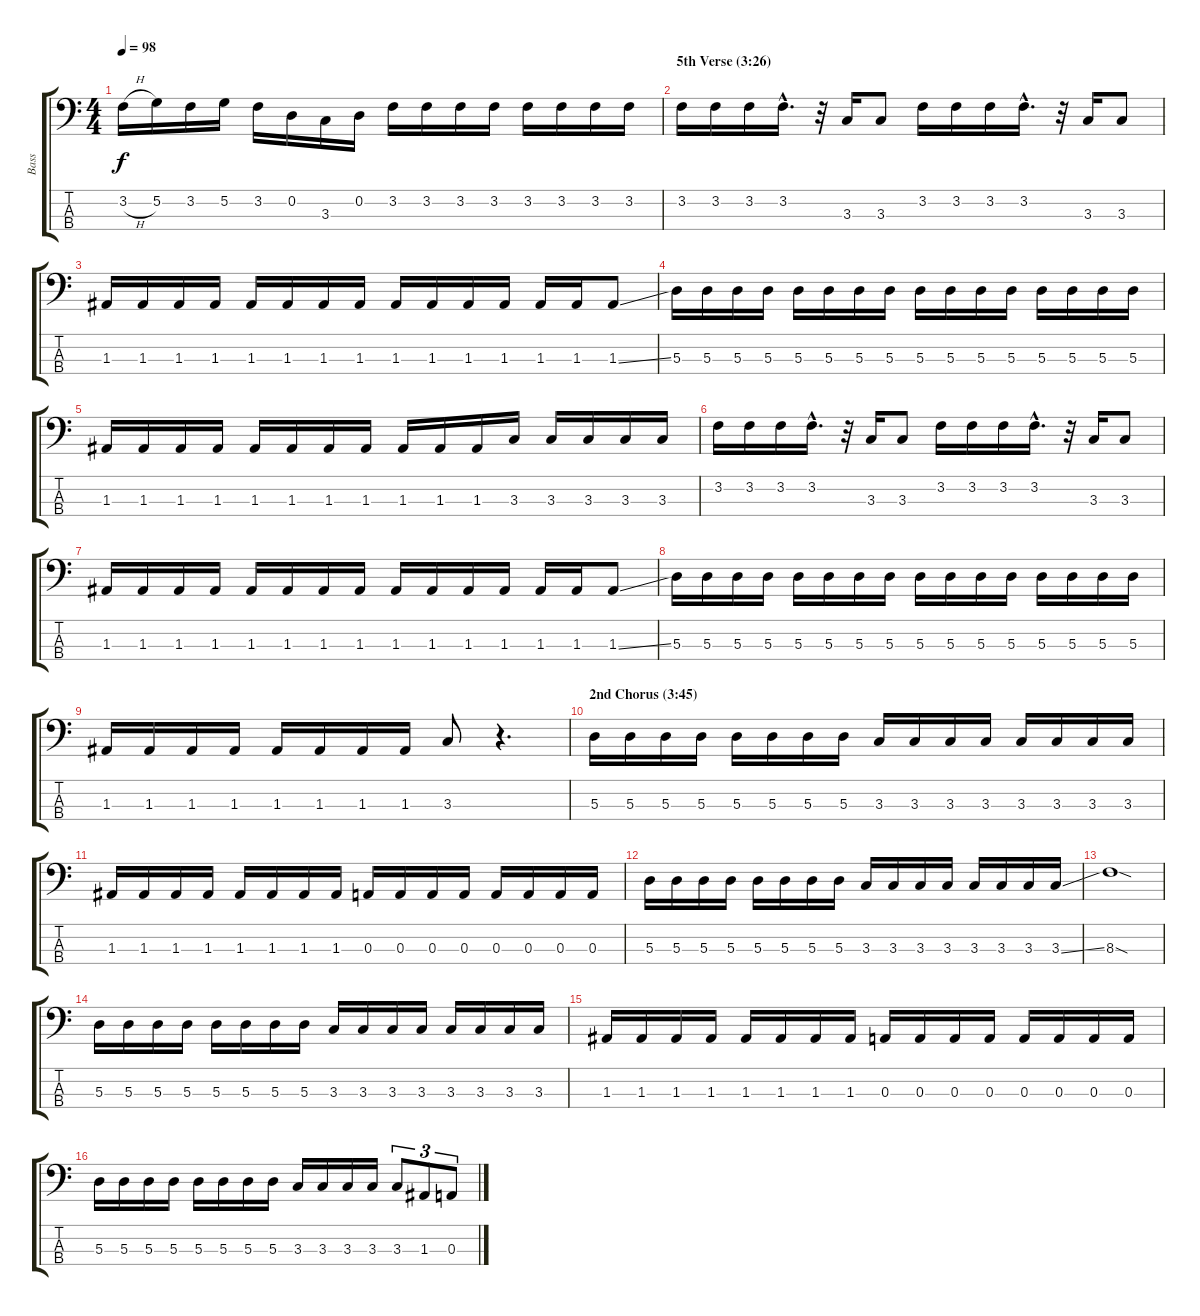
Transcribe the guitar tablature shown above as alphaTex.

\track ("Bass" "Bass") {instrument electricbassfinger}
\staff {score tabs}
\tuning (G2 D2 A1 E1) {hide}
\ts (4 4)
\tempo 98
\clef f4
\ks c
3.2{h}.16{dy f} 5.2.16 3.2.16 5.2.16 3.2.16 0.2.16 3.3.16 0.2.16 3.2.16 3.2.16 3.2.16 3.2.16 3.2.16 3.2.16 3.2.16 3.2.16 |
\section ("" "5th Verse (3:26)")
3.2.16 3.2.16 3.2.16 3.2{hac}.16{d} r.32 3.3.16 3.3.8 3.2.16 3.2.16 3.2.16 3.2{hac}.16{d} r.32 3.3.16 3.3.8 |
1.3.16 1.3.16 1.3.16 1.3.16 1.3.16 1.3.16 1.3.16 1.3.16 1.3.16 1.3.16 1.3.16 1.3.16 1.3.16 1.3.16 1.3{ss}.8 |
5.3.16 5.3.16 5.3.16 5.3.16 5.3.16 5.3.16 5.3.16 5.3.16 5.3.16 5.3.16 5.3.16 5.3.16 5.3.16 5.3.16 5.3.16 5.3.16 |
1.3.16 1.3.16 1.3.16 1.3.16 1.3.16 1.3.16 1.3.16 1.3.16 1.3.16 1.3.16 1.3.16 3.3.16 3.3.16 3.3.16 3.3.16 3.3.16 |
3.2.16 3.2.16 3.2.16 3.2{hac}.16{d} r.32 3.3.16 3.3.8 3.2.16 3.2.16 3.2.16 3.2{hac}.16{d} r.32 3.3.16 3.3.8 |
1.3.16 1.3.16 1.3.16 1.3.16 1.3.16 1.3.16 1.3.16 1.3.16 1.3.16 1.3.16 1.3.16 1.3.16 1.3.16 1.3.16 1.3{ss}.8 |
5.3.16 5.3.16 5.3.16 5.3.16 5.3.16 5.3.16 5.3.16 5.3.16 5.3.16 5.3.16 5.3.16 5.3.16 5.3.16 5.3.16 5.3.16 5.3.16 |
1.3.16 1.3.16 1.3.16 1.3.16 1.3.16 1.3.16 1.3.16 1.3.16 3.3.8 r.4{d} |
\section ("" "2nd Chorus (3:45)")
5.3.16 5.3.16 5.3.16 5.3.16 5.3.16 5.3.16 5.3.16 5.3.16 3.3.16 3.3.16 3.3.16 3.3.16 3.3.16 3.3.16 3.3.16 3.3.16 |
1.3.16 1.3.16 1.3.16 1.3.16 1.3.16 1.3.16 1.3.16 1.3.16 0.3.16 0.3.16 0.3.16 0.3.16 0.3.16 0.3.16 0.3.16 0.3.16 |
5.3.16 5.3.16 5.3.16 5.3.16 5.3.16 5.3.16 5.3.16 5.3.16 3.3.16 3.3.16 3.3.16 3.3.16 3.3.16 3.3.16 3.3.16 3.3{ss}.16 |
8.3{sod}.1 |
5.3.16 5.3.16 5.3.16 5.3.16 5.3.16 5.3.16 5.3.16 5.3.16 3.3.16 3.3.16 3.3.16 3.3.16 3.3.16 3.3.16 3.3.16 3.3.16 |
1.3.16 1.3.16 1.3.16 1.3.16 1.3.16 1.3.16 1.3.16 1.3.16 0.3.16 0.3.16 0.3.16 0.3.16 0.3.16 0.3.16 0.3.16 0.3.16 |
5.3.16 5.3.16 5.3.16 5.3.16 5.3.16 5.3.16 5.3.16 5.3.16 3.3.16 3.3.16 3.3.16 3.3.16 3.3.8{tu (3 2)} 1.3.8{tu (3 2)} 0.3.8{tu (3 2)}
